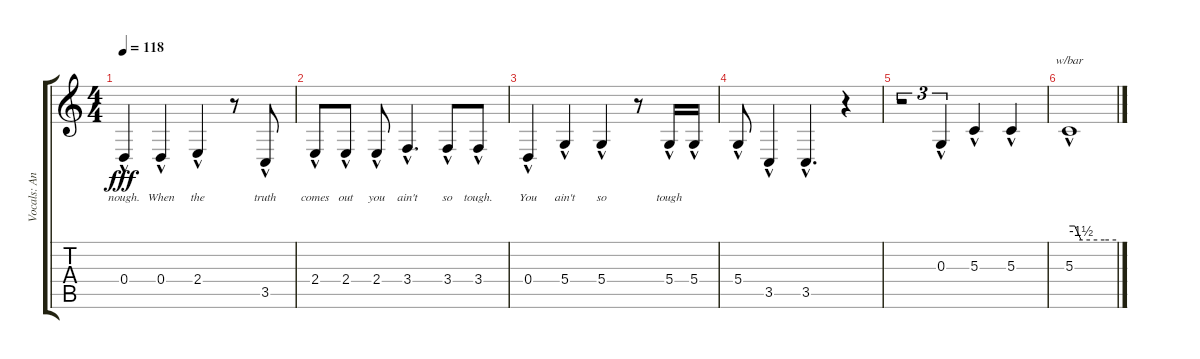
\track ("Vocals: Ann" "Vocals: An") {instrument lead2sawtooth}
\staff {score tabs}
\tuning (E4 B3 G3 D3 A2 E2) {hide}
\ts (4 4)
\tempo 118
\clef g2
\ks c
0.4{hac}.4{lyrics (0 "nough.") lyrics (1 "") lyrics (2 "") lyrics (3 "") lyrics (4 "") dy fff} 0.4{hac}.4{lyrics (0 "When") lyrics (1 "") lyrics (2 "") lyrics (3 "") lyrics (4 "")} 2.4{hac}.4{lyrics (0 "the") lyrics (1 "") lyrics (2 "") lyrics (3 "") lyrics (4 "")} r.8 3.5{hac}.8{lyrics (0 "truth") lyrics (1 "") lyrics (2 "") lyrics (3 "") lyrics (4 "")} |
2.4{hac}.8{lyrics (0 "comes") lyrics (1 "") lyrics (2 "") lyrics (3 "") lyrics (4 "")} 2.4{hac}.8{lyrics (0 "out") lyrics (1 "") lyrics (2 "") lyrics (3 "") lyrics (4 "")} 2.4{hac}.8{lyrics (0 "you") lyrics (1 "") lyrics (2 "") lyrics (3 "") lyrics (4 "")} 3.4{hac}.4{d lyrics (0 "ain't") lyrics (1 "") lyrics (2 "") lyrics (3 "") lyrics (4 "")} 3.4{hac}.8{lyrics (0 "so") lyrics (1 "") lyrics (2 "") lyrics (3 "") lyrics (4 "")} 3.4{hac}.8{lyrics (0 "tough.") lyrics (1 "") lyrics (2 "") lyrics (3 "") lyrics (4 "")} |
0.4{hac}.4{lyrics (0 "You") lyrics (1 "") lyrics (2 "") lyrics (3 "") lyrics (4 "")} 5.4{hac}.4{lyrics (0 "ain't") lyrics (1 "") lyrics (2 "") lyrics (3 "") lyrics (4 "")} 5.4{hac}.4{lyrics (0 "so") lyrics (1 "") lyrics (2 "") lyrics (3 "") lyrics (4 "")} r.8 5.4{hac}.16{lyrics (0 "tough") lyrics (1 "") lyrics (2 "") lyrics (3 "") lyrics (4 "")} 5.4{hac}.16 |
5.4{hac}.8 3.5{hac}.4 3.5{hac}.4{d} r.4 |
r.2{tu (3 2)} 0.3{hac}.4{tu (3 2)} 5.3{hac}.4 5.3{hac}.4 |
5.3{hac}.1{tbe (custom default 0 0 7 0 15 -6 45 -6 60 -6)}
